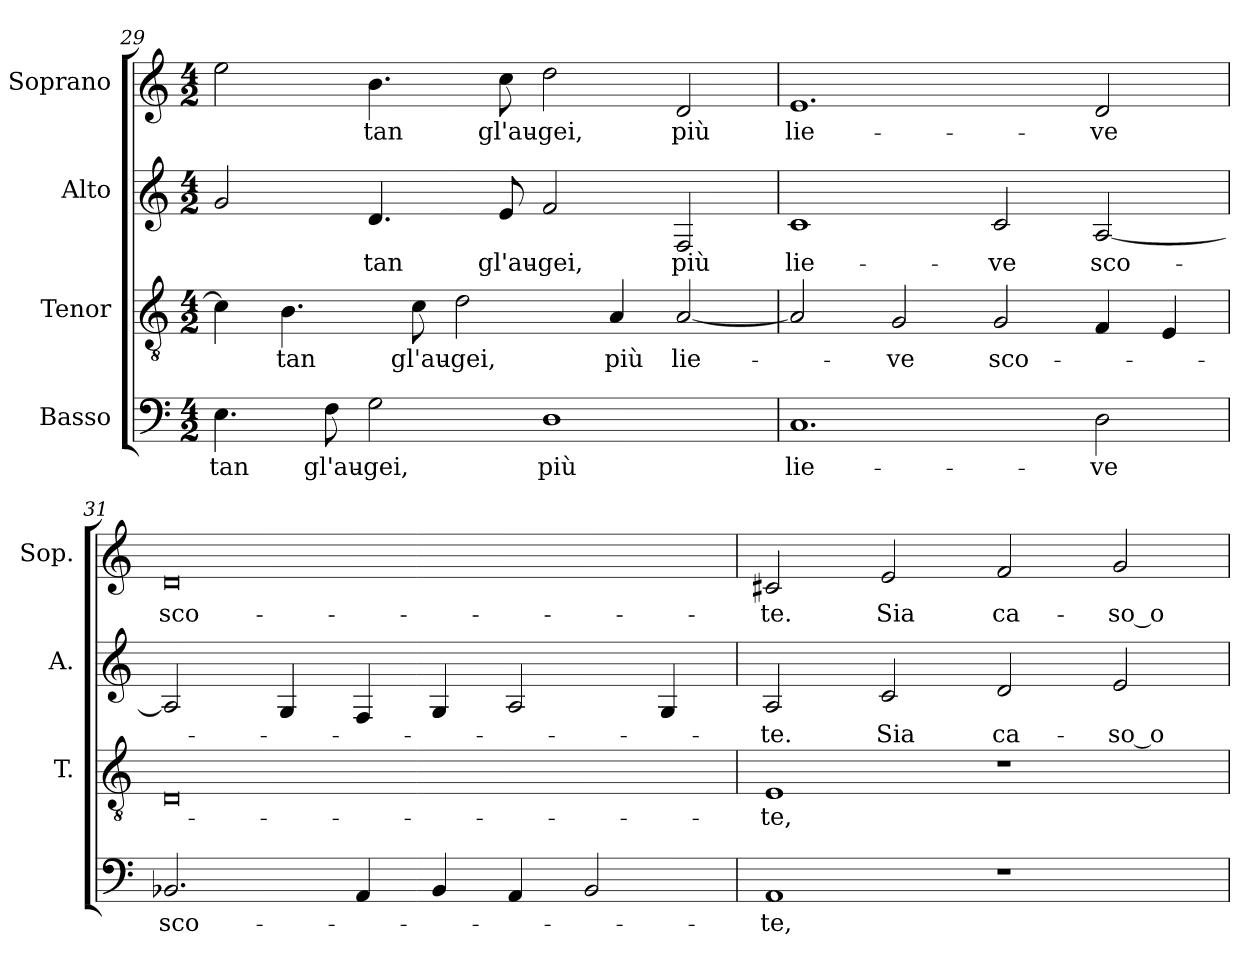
**kern	**text	**kern	**text	**kern	**text	**kern	**text
*part4	*part4	*part3	*part3	*part2	*part2	*part1	*part1
*staff4	*staff4	*staff3	*staff3	*staff2	*staff2	*staff1	*staff1
*I"Basso	*	*I"Tenor	*	*I"Alto	*	*I"Soprano	*
*	*	*I'T.	*	*I'A.	*	*I'Sop.	*
*clefF4	*	*clefGv2	*	*clefG2	*	*clefG2	*
*	*	*ITrd7c12	*	*	*	*	*
*k[]	*	*k[]	*	*k[]	*	*k[]	*
*C:	*	*C:	*	*C:	*	*C:	*
*M4/2	*	*M4/2	*	*M4/2	*	*M4/2	*
=29	=29	=29	=29	=29	=29	=29	=29
!	!LO:LY:b:color=#000000	!	!	!	!	!	!
4.Ei\	-tan	4Ci\]	.	2gi/	.	2eei\	.
!	!	!	!LO:LY:b:color=#000000	!	!	!	!
.	.	4.BBi\	-tan	.	.	.	.
!	!LO:LY:b:color=#000000	!	!	!	!	!	!
8Fi\	gl'au-	.	.	.	.	.	.
!	!LO:LY:b:color=#000000	!	!	!	!	!	!
!	!	!	!	!	!LO:LY:b:color=#000000	!	!
!	!	!	!	!	!	!	!LO:LY:b:color=#000000
2Gi\	-gei,	.	.	4.di/	-tan	4.bi\	-tan
!	!	!	!LO:LY:b:color=#000000	!	!	!	!
.	.	8Ci\	gl'au-	.	.	.	.
!	!	!	!LO:LY:b:color=#000000	!	!	!	!
.	.	2Di\	-gei,	.	.	.	.
!	!	!	!	!	!LO:LY:b:color=#000000	!	!
!	!	!	!	!	!	!	!LO:LY:b:color=#000000
.	.	.	.	8ei/	gl'au-	8cci\	gl'au-
!	!LO:LY:b:color=#000000	!	!	!	!	!	!
!	!	!	!	!	!LO:LY:b:color=#000000	!	!
!	!	!	!	!	!	!	!LO:LY:b:color=#000000
1Di	più	.	.	2fi/	-gei,	2ddi\	-gei,
!	!	!	!LO:LY:b:color=#000000	!	!	!	!
.	.	4AAi/	più	.	.	.	.
!	!	!	!LO:LY:b:color=#000000	!	!	!	!
!	!	!	!	!	!LO:LY:b:color=#000000	!	!
!	!	!	!	!	!	!	!LO:LY:b:color=#000000
.	.	[<2AAi/	lie-	2Fi/	più	2di/	più
=30	=30	=30	=30	=30	=30	=30	=30
!	!LO:LY:b:color=#000000	!	!	!	!	!	!
!	!	!	!	!	!LO:LY:b:color=#000000	!	!
!	!	!	!	!	!	!	!LO:LY:b:color=#000000
1.Ci	lie-	2AAi/]	.	1ci	lie-	1.ei	lie-
!	!	!	!LO:LY:b:color=#000000	!	!	!	!
.	.	2GGi/	-ve	.	.	.	.
!	!	!	!LO:LY:b:color=#000000	!	!	!	!
!	!	!	!	!	!LO:LY:b:color=#000000	!	!
.	.	2GGi/	sco-	2ci/	-ve	.	.
!	!LO:LY:b:color=#000000	!	!	!	!	!	!
!	!	!	!	!	!LO:LY:b:color=#000000	!	!
!	!	!	!	!	!	!	!LO:LY:b:color=#000000
2Di\	-ve	4FFi/	.	[<2Ai/	sco-	2di/	-ve
.	.	4EEi/	.	.	.	.	.
!!LO:PB:g=z
=31	=31	=31	=31	=31	=31	=31	=31
!	!LO:LY:b:color=#000000	!	!	!	!	!	!
!	!	!	!	!	!	!	!LO:LY:b:color=#000000
2.BB-Xi/	sco-	0DDi	.	2Ai/]	.	0di	sco-
.	.	.	.	4Gi/	.	.	.
4AAi/	.	.	.	4Fi/	.	.	.
4BB-i/	.	.	.	4Gi/	.	.	.
4AAi/	.	.	.	2Ai/	.	.	.
2BB-i/	.	.	.	.	.	.	.
.	.	.	.	4Gi/	.	.	.
=32	=32	=32	=32	=32	=32	=32	=32
!	!LO:LY:b:color=#000000	!	!	!	!	!	!
!	!	!	!LO:LY:b:color=#000000	!	!	!	!
!	!	!	!	!	!LO:LY:b:color=#000000	!	!
!	!	!	!	!	!	!	!LO:LY:b:color=#000000
1AAi	-te,	1EEi	-te,	2Ai/	-te.	2c#Xi/	-te.
!	!	!	!	!	!LO:LY:b:color=#000000	!	!
!	!	!	!	!	!	!	!LO:LY:b:color=#000000
.	.	.	.	2ci/	Sia	2ei/	Sia
!	!	!	!	!	!LO:LY:b:color=#000000	!	!
!	!	!	!	!	!	!	!LO:LY:b:color=#000000
1r	.	1r	.	2di/	ca-	2fi/	ca-
!	!	!	!	!	!LO:LY:b:color=#000000	!	!
!	!	!	!	!	!	!	!LO:LY:b:color=#000000
.	.	.	.	2ei/	-so_o	2gi/	-so_o
=	=	=	=	=	=	=	=
*-	*-	*-	*-	*-	*-	*-	*-
